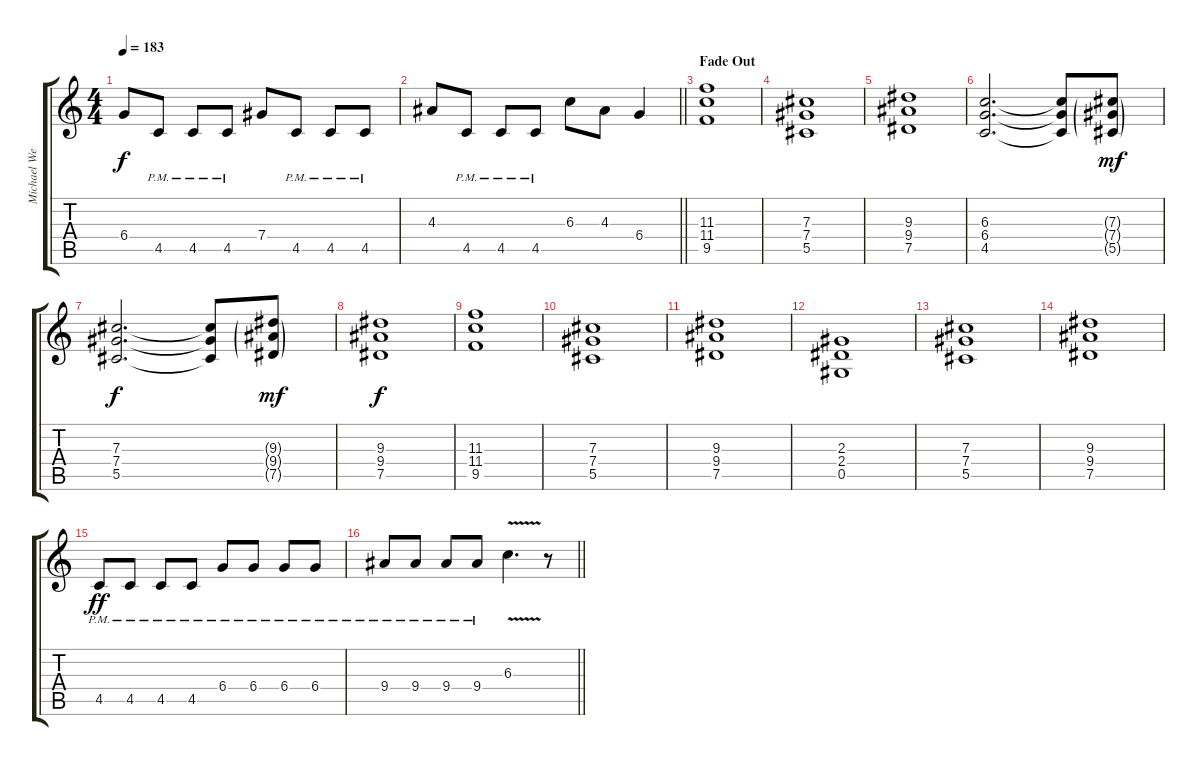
\track ("Michael Weikath" "Michael We") {instrument distortionguitar}
\staff {score tabs}
\tuning (Eb4 Bb3 Gb3 Db3 Ab2 Db2) {hide}
\ts (4 4)
\tempo 183
\clef g2
\ks c
6.4.8{dy f} 4.5{pm}.8 4.5{pm}.8 4.5{pm}.8 7.4.8 4.5{pm}.8 4.5{pm}.8 4.5{pm}.8 |
\barLineRight lightlight
4.3.8 4.5{pm}.8 4.5{pm}.8 4.5{pm}.8 6.3.8 4.3.8 6.4.4 |
\section ("" "Fade Out")
(11.3 11.4 9.5).1{volume 10} |
(7.3 7.4 5.5).1 |
(9.3 9.4 7.5).1 |
(6.3 6.4 4.5).2{d} (6.3{t} 6.4{t} 4.5{t}).8 (7.3{g} 7.4{g} 5.5{g}).8{dy mf} |
(7.3 7.4 5.5).2{d dy f volume 8} (7.3{t} 7.4{t} 5.5{t}).8 (9.3{g} 9.4{g} 7.5{g}).8{dy mf} |
(9.3 9.4 7.5).1{dy f} |
(11.3 11.4 9.5).1 |
(7.3 7.4 5.5).1 |
(9.3 9.4 7.5).1{volume 6} |
(2.3 2.4 0.5).1 |
(7.3 7.4 5.5).1 |
(9.3 9.4 7.5).1 |
4.5{pm}.8{dy ff volume 4} 4.5{pm}.8 4.5{pm}.8 4.5{pm}.8 6.4{pm}.8 6.4{pm}.8 6.4{pm}.8 6.4{pm}.8 |
\barLineRight lightlight
9.4{pm}.8 9.4{pm}.8 9.4{pm}.8 9.4{pm}.8 6.3{v}.4{d} r.8
